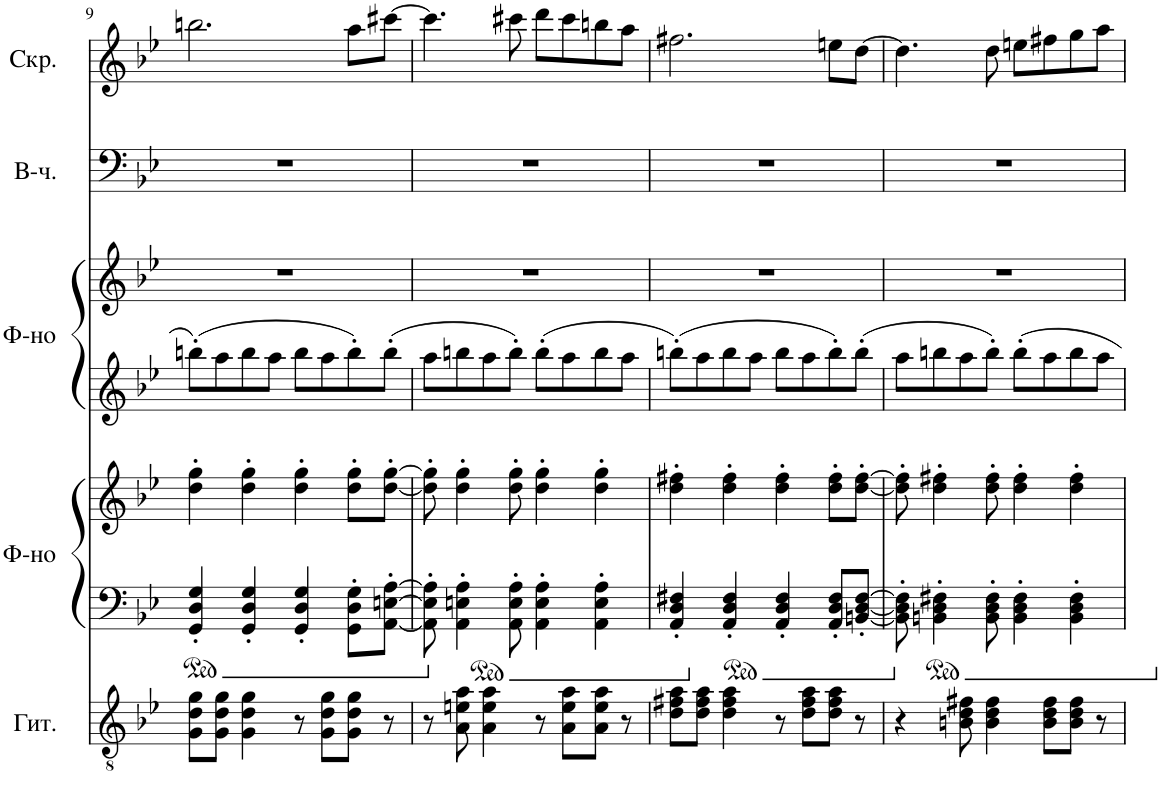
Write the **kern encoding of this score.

**kern	**kern	**kern	**kern	**kern	**kern	**kern
*part5	*part4	*part4	*part3	*part3	*part2	*part1
*staff7	*staff6	*staff5	*staff4	*staff3	*staff2	*staff1
*I"Акустическая гитара	*I"Фортепиано	*	*I"Фортепиано	*	*I"Виолончель	*I"Скрипка
!!LO:PB:g=z
*clefGv2	*clefF4	*clefG2	*clefG2	*clefG2	*clefF4	*clefG2
*k[b-e-]	*k[b-e-]	*k[b-e-]	*k[b-e-]	*k[b-e-]	*k[b-e-]	*k[b-e-]
*M4/4	*M4/4	*M4/4	*M4/4	*M4/4	*M4/4	*M4/4
=9	=9	=9	=9	=9	=9	=9
8G\ 8d\ 8g\L	4GG/' 4D/' 4G/'	4dd\' 4gg\'	8bbn'\L	1r	1r	2.bbn\
8G\ 8d\ 8g\J	.	.	8aa\	.	.	.
4G\ 4d\ 4g\	4GG/' 4D/' 4G/'	4dd\' 4gg\'	8bb\	.	.	.
.	.	.	8aa\J	.	.	.
8r	4GG/' 4D/' 4G/'	4dd\' 4gg\'	8bb\L	.	.	.
8G\ 8d\ 8g\L	.	.	8aa\	.	.	.
8G\ 8d\ 8g\J	8GG\' 8D\' 8G\'L	8dd\' 8gg\'L	8bb'\	.	.	8aa\L
8r	[8AA\' [8En\' [8A\'J	[8dd\' [8gg\'J	8bb'\J	.	.	[8ccc#X\J
=10	=10	=10	=10	=10	=10	=10
8r	8AA\]' 8E\]' 8A\]'	8dd\]' 8gg\]'	8aa\L	1r	1r	4.ccc#\]
8A\ 8en\ 8a\	4AA\' 4En\' 4A\'	4dd\' 4gg\'	8bbn\	.	.	.
4A\ 4e\ 4a\	.	.	8aa\	.	.	.
.	8AA\' 8E\' 8A\'	8dd\' 8gg\'	8bb'\J	.	.	8ccc#X\
8r	4AA\' 4E\' 4A\'	4dd\' 4gg\'	8bb'\L	.	.	8ddd\L
8A\ 8e\ 8a\L	.	.	8aa\	.	.	8ccc#\
8A\ 8e\ 8a\J	4AA\' 4E\' 4A\'	4dd\' 4gg\'	8bb\	.	.	8bbn\
8r	.	.	8aa\J	.	.	8aa\J
=11	=11	=11	=11	=11	=11	=11
8d\ 8f#X\ 8a\L	4AA/' 4D/' 4F#X/'	4dd\' 4ff#X\'	8bbn'\L	1r	1r	2.ff#X\
8d\ 8f#\ 8a\J	.	.	8aa\	.	.	.
4d\ 4f#\ 4a\	4AA/' 4D/' 4F#/'	4dd\' 4ff#\'	8bb\	.	.	.
.	.	.	8aa\J	.	.	.
8r	4AA/' 4D/' 4F#/'	4dd\' 4ff#\'	8bb\L	.	.	.
8d\ 8f#\ 8a\L	.	.	8aa\	.	.	.
8d\ 8f#\ 8a\J	8AA/' 8D/' 8F#/'L	8dd\' 8ff#\'L	8bb'\	.	.	8een\L
8r	[8BBn/' [8D/' [8F#/'J	[8dd\' [8ff#\'J	8bb'\J	.	.	[8dd\J
=12	=12	=12	=12	=12	=12	=12
4r	8BB\]' 8D\]' 8F#\]'	8dd\]' 8ff#\]'	8aa\L	1r	1r	4.dd\]
.	4BBn\' 4D\' 4F#X\'	4dd\' 4ff#X\'	8bbn\	.	.	.
8Bn\ 8d\ 8f#X\	.	.	8aa\	.	.	.
4B\ 4d\ 4f#\	8BB\' 8D\' 8F#\'	8dd\' 8ff#\'	8bb'\J	.	.	8dd\
.	4BB\' 4D\' 4F#\'	4dd\' 4ff#\'	8bb'\L	.	.	8een\L
8B\ 8d\ 8f#\L	.	.	8aa\	.	.	8ff#X\
8B\ 8d\ 8f#\J	4BB\' 4D\' 4F#\'	4dd\' 4ff#\'	8bb\	.	.	8gg\
8r	.	.	8aa\J	.	.	8aa\J
=	=	=	=	=	=	=
*-	*-	*-	*-	*-	*-	*-
